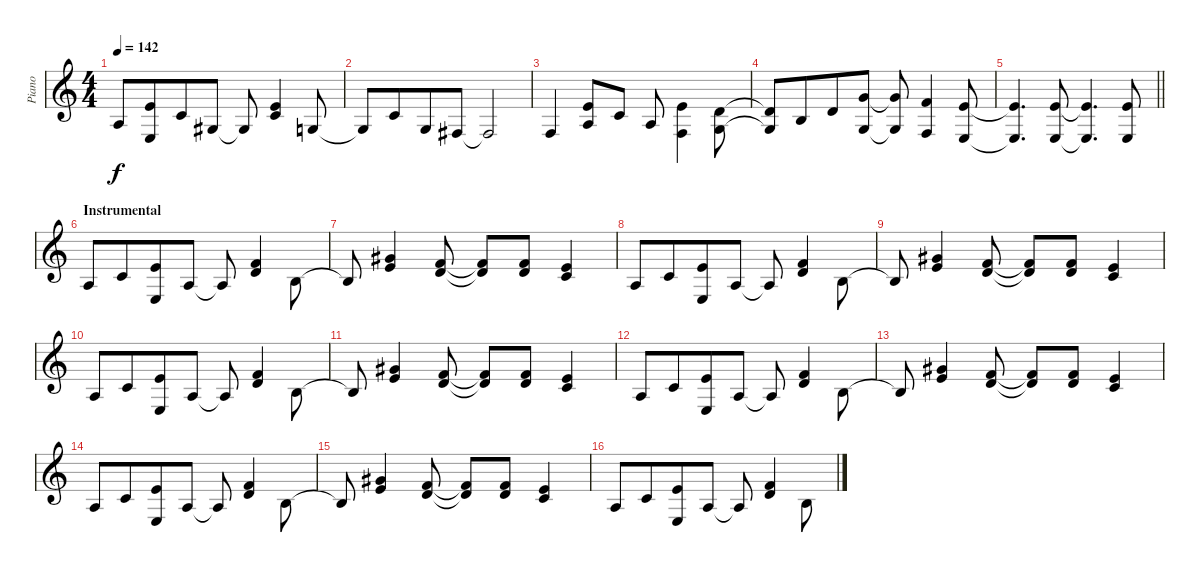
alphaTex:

\track ("Piano" "Piano") {instrument brightacousticpiano}
\staff {score}
\tuning (E4 B3 G3 D3 A2 E2 B1) {hide}
\ts (4 4)
\tempo 142
\clef g2
\ks c
2.3.8{dy f} (0.1 2.4).8{beam merge} 1.2.8 1.3.8 1.3{t}.8 (0.1 1.2).4 0.3.8 |
0.3{t}.8 1.2.8{beam merge} 0.3.8 4.4.8 4.4{t}.2 |
3.4.4 (0.1 2.3).8 1.2.8 2.3.8 (0.1 3.4).4{beam Down} (3.2 0.3).8{beam Down} |
(3.2{t} 0.3{t}).8 0.2.8{beam merge} 3.2.8 (3.1 0.3).8 (3.1{t} 0.3{t}).8 (1.1 3.4).4 (0.1 2.4).8 |
\barLineRight lightlight
(0.1{t} 2.4{t}).4{d} (0.1 2.4).8 (0.1{t} 2.4{t}).4{d} (0.1 2.4).8 |
\section ("" "Instrumental")
2.3.8 1.2.8{beam merge} (0.1 2.4).8 2.3.8 2.3{t}.8 (1.1 3.2).4 0.2.8{beam Down} |
0.2{t}.8 (4.1 5.2).4 (1.1 3.2).8 (1.1{t} 3.2{t}).8 (1.1 3.2).8 (0.1 1.2).4 |
2.3.8 1.2.8{beam merge} (0.1 2.4).8 2.3.8 2.3{t}.8 (1.1 3.2).4 0.2.8{beam Down} |
0.2{t}.8 (4.1 5.2).4 (1.1 3.2).8 (1.1{t} 3.2{t}).8 (1.1 3.2).8 (0.1 1.2).4 |
2.3.8 1.2.8{beam merge} (0.1 2.4).8 2.3.8 2.3{t}.8 (1.1 3.2).4 0.2.8{beam Down} |
0.2{t}.8 (4.1 5.2).4 (1.1 3.2).8 (1.1{t} 3.2{t}).8 (1.1 3.2).8 (0.1 1.2).4 |
2.3.8 1.2.8{beam merge} (0.1 2.4).8 2.3.8 2.3{t}.8 (1.1 3.2).4 0.2.8{beam Down} |
0.2{t}.8 (4.1 5.2).4 (1.1 3.2).8 (1.1{t} 3.2{t}).8 (1.1 3.2).8 (0.1 1.2).4 |
2.3.8 1.2.8{beam merge} (0.1 2.4).8 2.3.8 2.3{t}.8 (1.1 3.2).4 0.2.8{beam Down} |
0.2{t}.8 (4.1 5.2).4 (1.1 3.2).8 (1.1{t} 3.2{t}).8 (1.1 3.2).8 (0.1 1.2).4 |
2.3.8 1.2.8{beam merge} (0.1 2.4).8 2.3.8 2.3{t}.8 (1.1 3.2).4 0.2.8{beam Down}
